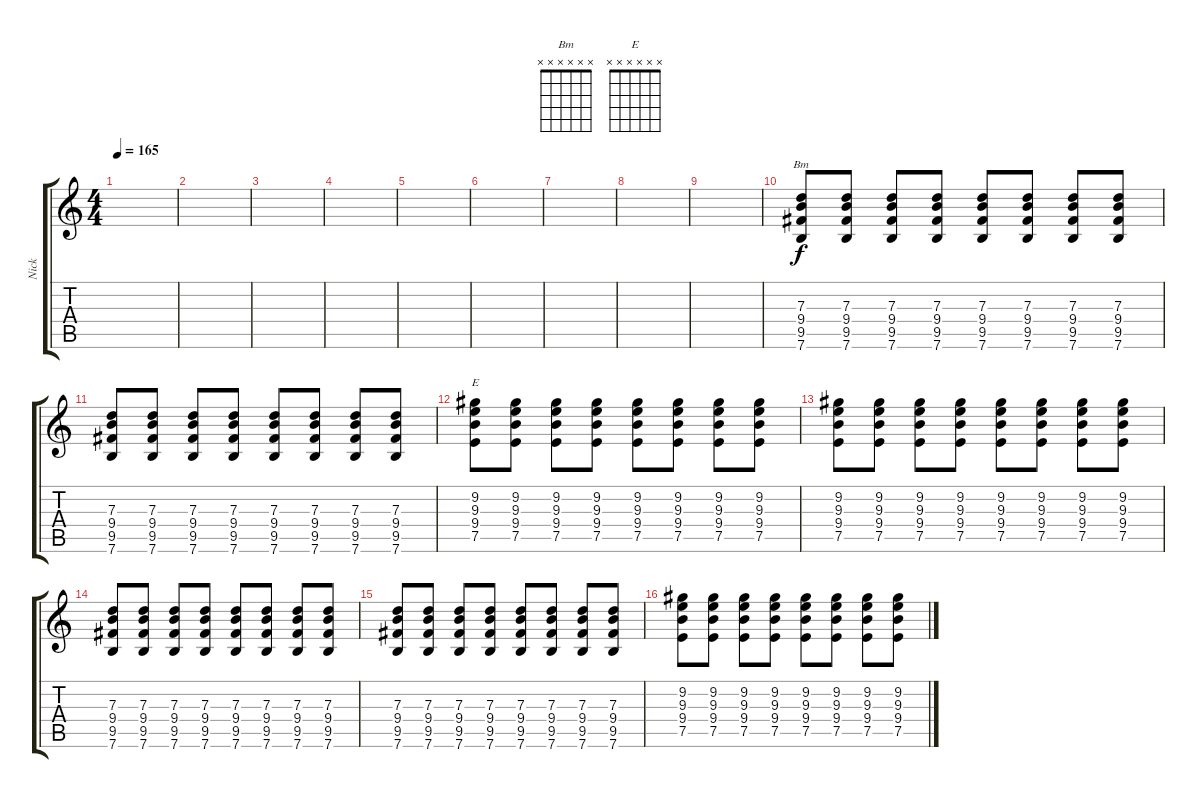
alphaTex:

\track ("Nick" "Nick") {instrument overdrivenguitar}
\staff {score tabs}
\tuning (E4 B3 G3 D3 A2 E2) {hide}
\chord ("Bm" x x x x x x)
\chord ("E" x x x x x x)
\ts (4 4)
\tempo 165
\clef g2
\ks c
|
|
|
|
|
|
|
|
|
(7.3 9.4 9.5 7.6).8{ch "Bm"} (7.3 9.4 9.5 7.6).8 (7.3 9.4 9.5 7.6).8 (7.3 9.4 9.5 7.6).8 (7.3 9.4 9.5 7.6).8 (7.3 9.4 9.5 7.6).8 (7.3 9.4 9.5 7.6).8 (7.3 9.4 9.5 7.6).8 |
(7.3 9.4 9.5 7.6).8 (7.3 9.4 9.5 7.6).8 (7.3 9.4 9.5 7.6).8 (7.3 9.4 9.5 7.6).8 (7.3 9.4 9.5 7.6).8 (7.3 9.4 9.5 7.6).8 (7.3 9.4 9.5 7.6).8 (7.3 9.4 9.5 7.6).8 |
(9.2 9.3 9.4 7.5).8{ch "E"} (9.2 9.3 9.4 7.5).8 (9.2 9.3 9.4 7.5).8 (9.2 9.3 9.4 7.5).8 (9.2 9.3 9.4 7.5).8 (9.2 9.3 9.4 7.5).8 (9.2 9.3 9.4 7.5).8 (9.2 9.3 9.4 7.5).8 |
(9.2 9.3 9.4 7.5).8 (9.2 9.3 9.4 7.5).8 (9.2 9.3 9.4 7.5).8 (9.2 9.3 9.4 7.5).8 (9.2 9.3 9.4 7.5).8 (9.2 9.3 9.4 7.5).8 (9.2 9.3 9.4 7.5).8 (9.2 9.3 9.4 7.5).8 |
(7.3 9.4 9.5 7.6).8 (7.3 9.4 9.5 7.6).8 (7.3 9.4 9.5 7.6).8 (7.3 9.4 9.5 7.6).8 (7.3 9.4 9.5 7.6).8 (7.3 9.4 9.5 7.6).8 (7.3 9.4 9.5 7.6).8 (7.3 9.4 9.5 7.6).8 |
(7.3 9.4 9.5 7.6).8 (7.3 9.4 9.5 7.6).8 (7.3 9.4 9.5 7.6).8 (7.3 9.4 9.5 7.6).8 (7.3 9.4 9.5 7.6).8 (7.3 9.4 9.5 7.6).8 (7.3 9.4 9.5 7.6).8 (7.3 9.4 9.5 7.6).8 |
(9.2 9.3 9.4 7.5).8 (9.2 9.3 9.4 7.5).8 (9.2 9.3 9.4 7.5).8 (9.2 9.3 9.4 7.5).8 (9.2 9.3 9.4 7.5).8 (9.2 9.3 9.4 7.5).8 (9.2 9.3 9.4 7.5).8 (9.2 9.3 9.4 7.5).8
